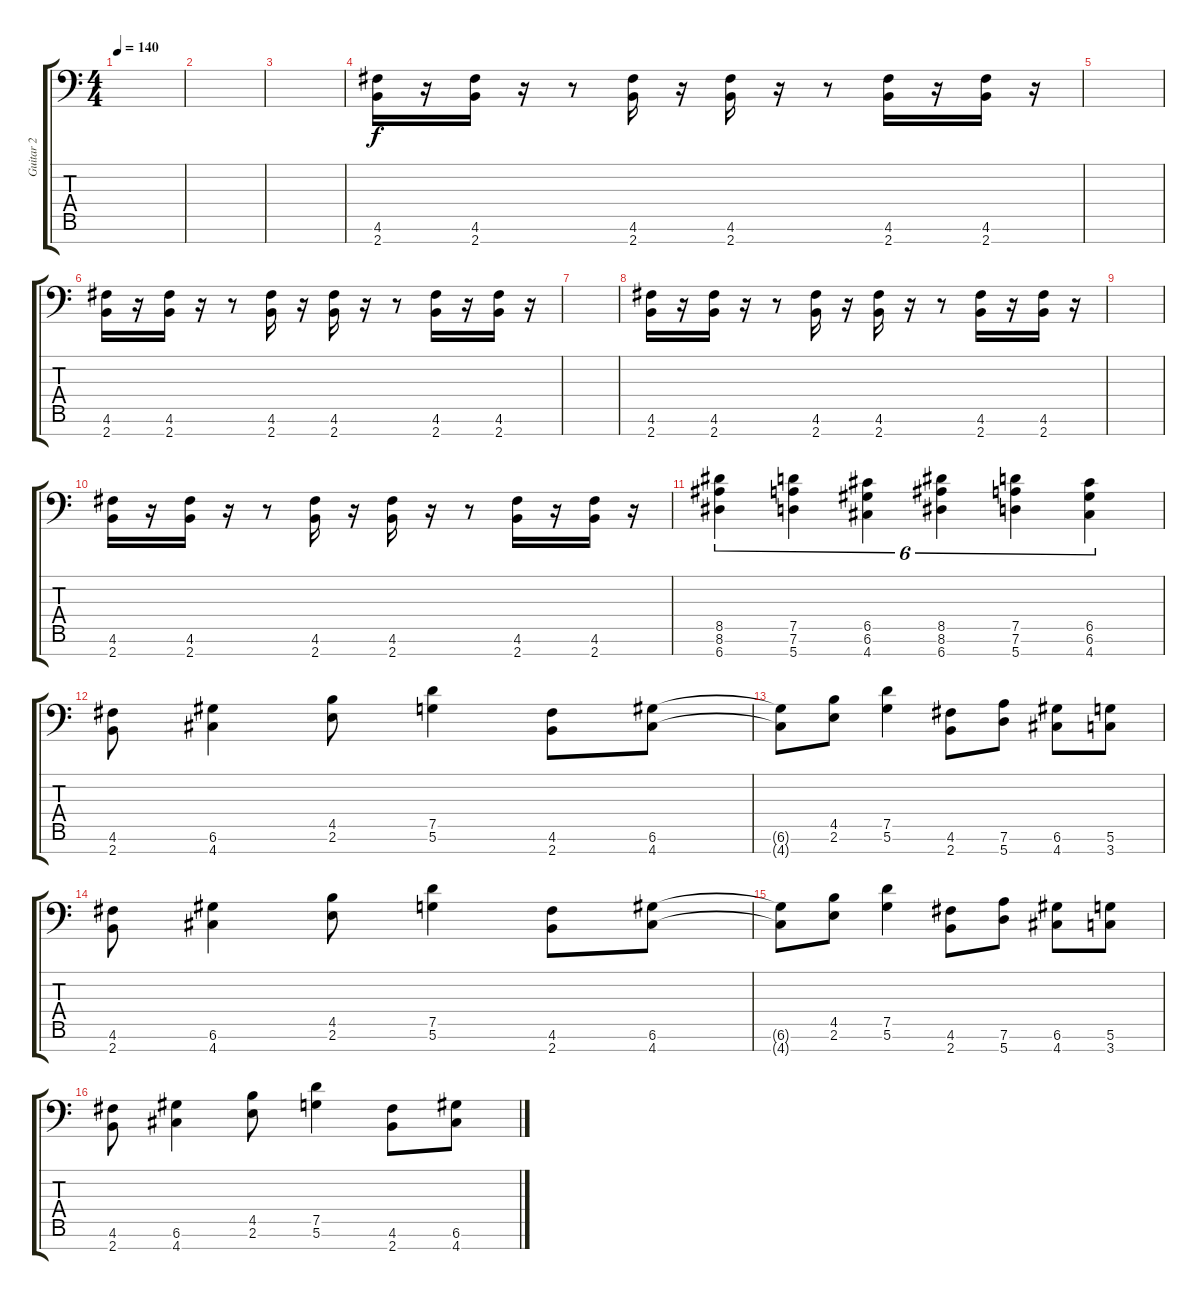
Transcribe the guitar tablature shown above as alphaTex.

\track ("Guitar 2" "Guitar 2") {instrument distortionguitar}
\staff {score tabs}
\tuning (D4 A3 F3 C3 G2 D2 A1) {hide}
\ts (4 4)
\tempo 140
\clef f4
\ks c
|
|
|
(4.6 2.7).16 r.16 (4.6 2.7).16 r.16 r.8 (4.6 2.7).16 r.16 (4.6 2.7).16 r.16 r.8 (4.6 2.7).16 r.16 (4.6 2.7).16 r.16 |
|
(4.6 2.7).16 r.16 (4.6 2.7).16 r.16 r.8 (4.6 2.7).16 r.16 (4.6 2.7).16 r.16 r.8 (4.6 2.7).16 r.16 (4.6 2.7).16 r.16 |
|
(4.6 2.7).16 r.16 (4.6 2.7).16 r.16 r.8 (4.6 2.7).16 r.16 (4.6 2.7).16 r.16 r.8 (4.6 2.7).16 r.16 (4.6 2.7).16 r.16 |
|
(4.6 2.7).16 r.16 (4.6 2.7).16 r.16 r.8 (4.6 2.7).16 r.16 (4.6 2.7).16 r.16 r.8 (4.6 2.7).16 r.16 (4.6 2.7).16 r.16 |
(8.5 8.6 6.7).4{tu (6 4)} (7.5 7.6 5.7).4{tu (6 4)} (6.5 6.6 4.7).4{tu (6 4)} (8.5 8.6 6.7).4{tu (6 4)} (7.5 7.6 5.7).4{tu (6 4)} (6.5 6.6 4.7).4{tu (6 4)} |
(4.6 2.7).8 (6.6 4.7).4 (4.5 2.6).8 (7.5 5.6).4 (4.6 2.7).8 (6.6 4.7).8 |
(6.6{t} 4.7{t}).8 (4.5 2.6).8 (7.5 5.6).4 (4.6 2.7).8 (7.6 5.7).8 (6.6 4.7).8 (5.6 3.7).8 |
(4.6 2.7).8 (6.6 4.7).4 (4.5 2.6).8 (7.5 5.6).4 (4.6 2.7).8 (6.6 4.7).8 |
(6.6{t} 4.7{t}).8 (4.5 2.6).8 (7.5 5.6).4 (4.6 2.7).8 (7.6 5.7).8 (6.6 4.7).8 (5.6 3.7).8 |
(4.6 2.7).8 (6.6 4.7).4 (4.5 2.6).8 (7.5 5.6).4 (4.6 2.7).8 (6.6 4.7).8
